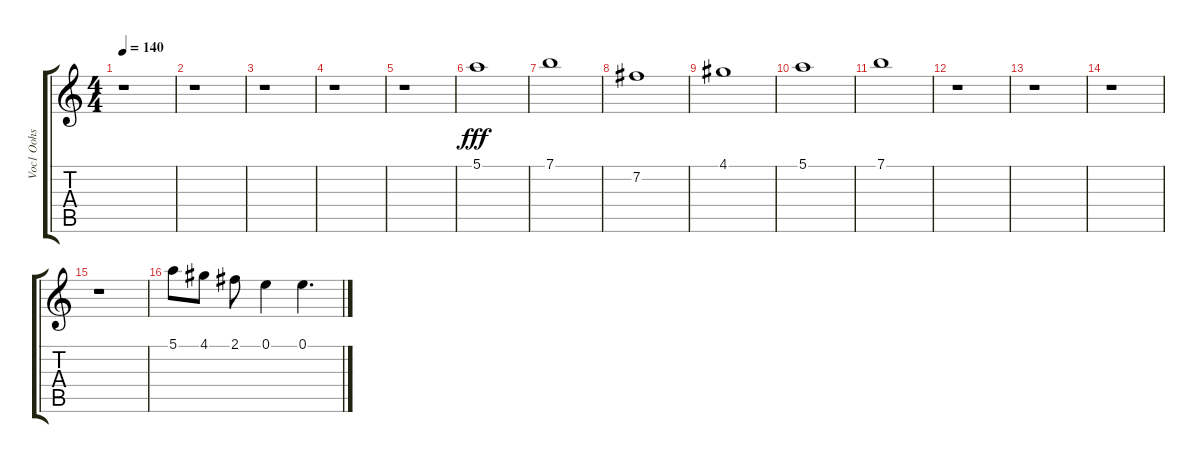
\track ("Voc1 Oohs" "Voc1 Oohs") {instrument acousticguitarnylon}
\staff {score tabs}
\tuning (E4 B3 G3 D3 A2 E2) {hide}
\ts (4 4)
\tempo 140
\clef g2
\ks c
r.1{dy fff} |
r.1 |
r.1 |
r.1 |
r.1 |
5.1.1 |
7.1.1 |
7.2.1 |
4.1.1 |
5.1.1 |
7.1.1 |
r.1 |
r.1 |
r.1 |
r.1 |
5.1.8 4.1.8 2.1.8 0.1.4 0.1.4{d}
